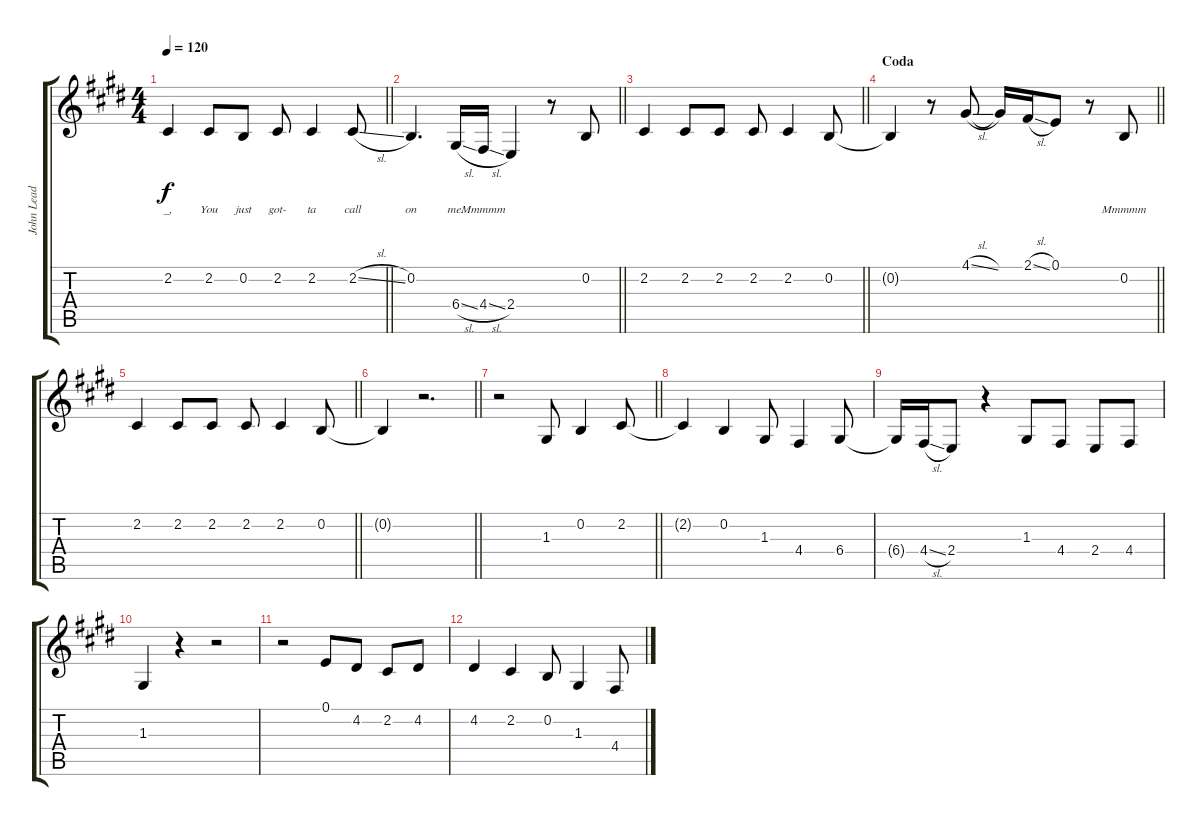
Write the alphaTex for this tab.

\track ("John Lead Vocals" "John Lead ") {instrument oboe}
\staff {score tabs}
\tuning (E4 B3 G3 D3 A2 E2) {hide}
\ts (4 4)
\tempo 120
\clef g2
\barLineRight lightlight
\ks e
2.2.4{lyrics (0 "_,") lyrics (1 "") lyrics (2 "") lyrics (3 "") lyrics (4 "") dy f} 2.2.8{lyrics (0 "You") lyrics (1 "") lyrics (2 "") lyrics (3 "") lyrics (4 "")} 0.2.8{lyrics (0 "just") lyrics (1 "") lyrics (2 "") lyrics (3 "") lyrics (4 "")} 2.2.8{lyrics (0 "got-") lyrics (1 "") lyrics (2 "") lyrics (3 "") lyrics (4 "")} 2.2.4{lyrics (0 "ta") lyrics (1 "") lyrics (2 "") lyrics (3 "") lyrics (4 "")} 2.2{sl}.8{lyrics (0 "call") lyrics (1 "") lyrics (2 "") lyrics (3 "") lyrics (4 "")} |
\barLineRight lightlight
0.2.4{d lyrics (0 "on") lyrics (1 "") lyrics (2 "") lyrics (3 "") lyrics (4 "")} 6.4{sl}.16{lyrics (0 "me.") lyrics (1 "") lyrics (2 "") lyrics (3 "") lyrics (4 "")} 4.4{sl}.16{lyrics (0 "Mmmmm") lyrics (1 "") lyrics (2 "") lyrics (3 "") lyrics (4 "")} 2.4.4{lyrics (0 "") lyrics (1 "") lyrics (2 "") lyrics (3 "") lyrics (4 "")} r.8 0.2.8{lyrics (0 "") lyrics (1 "") lyrics (2 "") lyrics (3 "") lyrics (4 "")} |
\barLineRight lightlight
2.2.4{lyrics (0 "") lyrics (1 "") lyrics (2 "") lyrics (3 "") lyrics (4 "")} 2.2.8{lyrics (0 "") lyrics (1 "") lyrics (2 "") lyrics (3 "") lyrics (4 "")} 2.2.8{lyrics (0 "") lyrics (1 "") lyrics (2 "") lyrics (3 "") lyrics (4 "")} 2.2.8{lyrics (0 "") lyrics (1 "") lyrics (2 "") lyrics (3 "") lyrics (4 "")} 2.2.4{lyrics (0 "") lyrics (1 "") lyrics (2 "") lyrics (3 "") lyrics (4 "")} 0.2.8{lyrics (0 "") lyrics (1 "") lyrics (2 "") lyrics (3 "") lyrics (4 "")} |
\section ("" "Coda")
\barLineRight lightlight
0.2{t}.4{lyrics (0 "") lyrics (1 "") lyrics (2 "") lyrics (3 "") lyrics (4 "")} r.8 4.1{sl}.8{lyrics (0 "") lyrics (1 "") lyrics (2 "") lyrics (3 "") lyrics (4 "")} 4.1{t}.16{lyrics (0 "") lyrics (1 "") lyrics (2 "") lyrics (3 "") lyrics (4 "")} 2.1{sl}.16{lyrics (0 "") lyrics (1 "") lyrics (2 "") lyrics (3 "") lyrics (4 "")} 0.1.8{lyrics (0 "") lyrics (1 "") lyrics (2 "") lyrics (3 "") lyrics (4 "")} r.8 0.2.8{lyrics (0 "Mmmmm") lyrics (1 "") lyrics (2 "") lyrics (3 "") lyrics (4 "")} |
\barLineRight lightlight
2.2.4{lyrics (0 "") lyrics (1 "") lyrics (2 "") lyrics (3 "") lyrics (4 "")} 2.2.8{lyrics (0 "") lyrics (1 "") lyrics (2 "") lyrics (3 "") lyrics (4 "")} 2.2.8{lyrics (0 "") lyrics (1 "") lyrics (2 "") lyrics (3 "") lyrics (4 "")} 2.2.8{lyrics (0 "") lyrics (1 "") lyrics (2 "") lyrics (3 "") lyrics (4 "")} 2.2.4{lyrics (0 "") lyrics (1 "") lyrics (2 "") lyrics (3 "") lyrics (4 "")} 0.2.8{lyrics (0 "") lyrics (1 "") lyrics (2 "") lyrics (3 "") lyrics (4 "")} |
\barLineRight lightlight
0.2{t}.4{lyrics (0 "") lyrics (1 "") lyrics (2 "") lyrics (3 "") lyrics (4 "")} r.2{d} |
\barLineRight lightlight
r.2 1.3.8{lyrics (0 "") lyrics (1 "") lyrics (2 "") lyrics (3 "") lyrics (4 "")} 0.2.4 2.2.8 |
2.2{t}.4 0.2.4 1.3.8 4.4.4 6.4.8 |
6.4{t}.16{volume 0} 4.4{sl}.16 2.4.8 r.4 1.3.8 4.4.8 2.4.8 4.4.8 |
1.3.4 r.4 r.2 |
r.2 0.1.8 4.2.8 2.2.8 4.2.8 |
4.2.4 2.2.4 0.2.8 1.3.4 4.4.8
